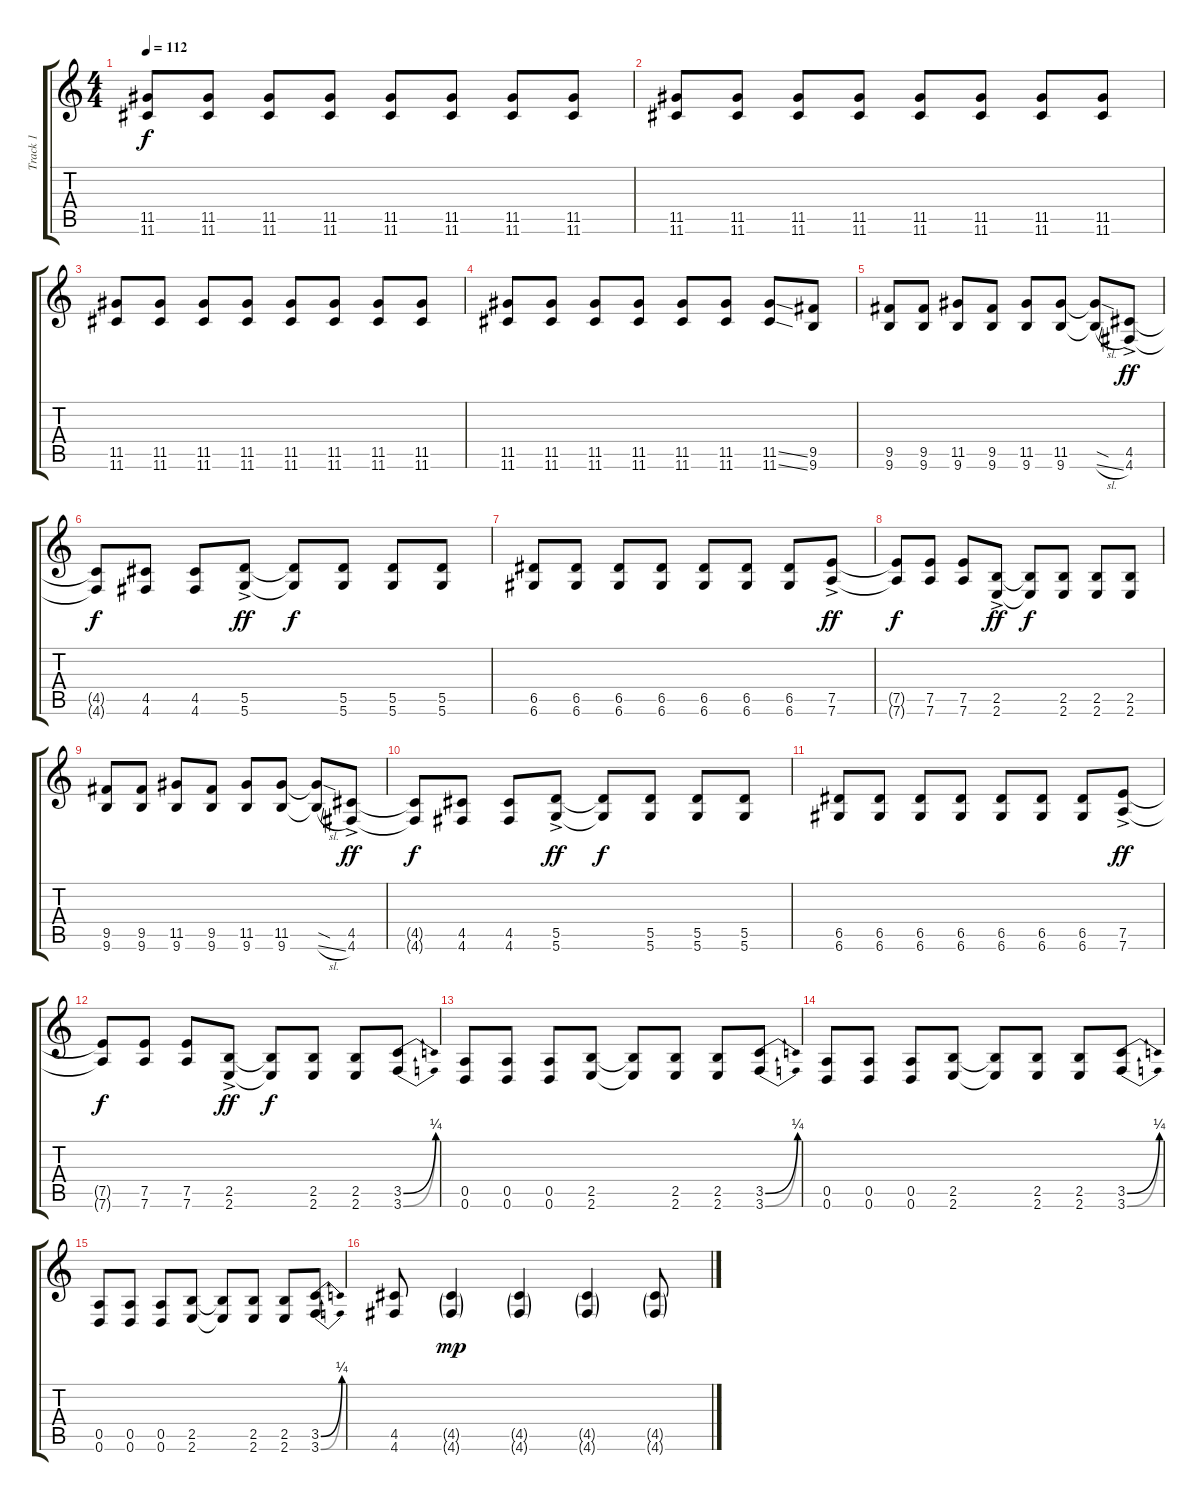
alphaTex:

\track ("Track 1" "Track 1") {instrument distortionguitar}
\staff {score tabs}
\tuning (E4 B3 G3 D3 A2 D2) {hide}
\ts (4 4)
\tempo 112
\clef g2
\ks c
(11.5 11.6).8{dy f} (11.5 11.6).8 (11.5 11.6).8 (11.5 11.6).8 (11.5 11.6).8 (11.5 11.6).8 (11.5 11.6).8 (11.5 11.6).8 |
(11.5 11.6).8 (11.5 11.6).8 (11.5 11.6).8 (11.5 11.6).8 (11.5 11.6).8 (11.5 11.6).8 (11.5 11.6).8 (11.5 11.6).8 |
(11.5 11.6).8 (11.5 11.6).8 (11.5 11.6).8 (11.5 11.6).8 (11.5 11.6).8 (11.5 11.6).8 (11.5 11.6).8 (11.5 11.6).8 |
(11.5 11.6).8 (11.5 11.6).8 (11.5 11.6).8 (11.5 11.6).8 (11.5 11.6).8 (11.5 11.6).8 (11.5{ss} 11.6{ss}).8 (9.5 9.6).8 |
(9.5 9.6).8 (9.5 9.6).8 (11.5 9.6).8 (9.5 9.6).8 (11.5 9.6).8 (11.5 9.6).8 (11.5{sod t} 9.6{sl t}).8 (4.5{ac} 4.6{ac}).8{dy ff} |
(4.5{t} 4.6{t}).8{dy f} (4.5 4.6).8 (4.5 4.6).8 (5.5{ac} 5.6{ac}).8{dy ff} (5.5{t} 5.6{t}).8{dy f} (5.5 5.6).8 (5.5 5.6).8 (5.5 5.6).8 |
(6.5 6.6).8 (6.5 6.6).8 (6.5 6.6).8 (6.5 6.6).8 (6.5 6.6).8 (6.5 6.6).8 (6.5 6.6).8 (7.5{ac} 7.6{ac}).8{dy ff} |
(7.5{t} 7.6{t}).8{dy f} (7.5 7.6).8 (7.5 7.6).8 (2.5{ac} 2.6{ac}).8{dy ff} (2.5{t} 2.6{t}).8{dy f} (2.5 2.6).8 (2.5 2.6).8 (2.5 2.6).8 |
(9.5 9.6).8 (9.5 9.6).8 (11.5 9.6).8 (9.5 9.6).8 (11.5 9.6).8 (11.5 9.6).8 (11.5{sod t} 9.6{sl t}).8 (4.5{ac} 4.6{ac}).8{dy ff} |
(4.5{t} 4.6{t}).8{dy f} (4.5 4.6).8 (4.5 4.6).8 (5.5{ac} 5.6{ac}).8{dy ff} (5.5{t} 5.6{t}).8{dy f} (5.5 5.6).8 (5.5 5.6).8 (5.5 5.6).8 |
(6.5 6.6).8 (6.5 6.6).8 (6.5 6.6).8 (6.5 6.6).8 (6.5 6.6).8 (6.5 6.6).8 (6.5 6.6).8 (7.5{ac} 7.6{ac}).8{dy ff} |
(7.5{t} 7.6{t}).8{dy f} (7.5 7.6).8 (7.5 7.6).8 (2.5{ac} 2.6{ac}).8{dy ff} (2.5{t} 2.6{t}).8{dy f} (2.5 2.6).8 (2.5 2.6).8 (3.5{be (bend 0 0 60 1)} 3.6{be (bend 0 0 60 1)}).8 |
(0.5 0.6).8 (0.5 0.6).8 (0.5 0.6).8 (2.5 2.6).8 (2.5{t} 2.6{t}).8 (2.5 2.6).8 (2.5 2.6).8 (3.5{be (bend 0 0 60 1)} 3.6{be (bend 0 0 60 1)}).8 |
(0.5 0.6).8 (0.5 0.6).8 (0.5 0.6).8 (2.5 2.6).8 (2.5{t} 2.6{t}).8 (2.5 2.6).8 (2.5 2.6).8 (3.5{be (bend 0 0 60 1)} 3.6{be (bend 0 0 60 1)}).8 |
(0.5 0.6).8 (0.5 0.6).8 (0.5 0.6).8 (2.5 2.6).8 (2.5{t} 2.6{t}).8 (2.5 2.6).8 (2.5 2.6).8 (3.5{be (bend 0 0 60 1)} 3.6{be (bend 0 0 60 1)}).8 |
(4.5 4.6).8 (4.5{g} 4.6{g}).4{dy mp} (4.5{g} 4.6{g}).4 (4.5{g} 4.6{g}).4 (4.5{g} 4.6{g}).8
